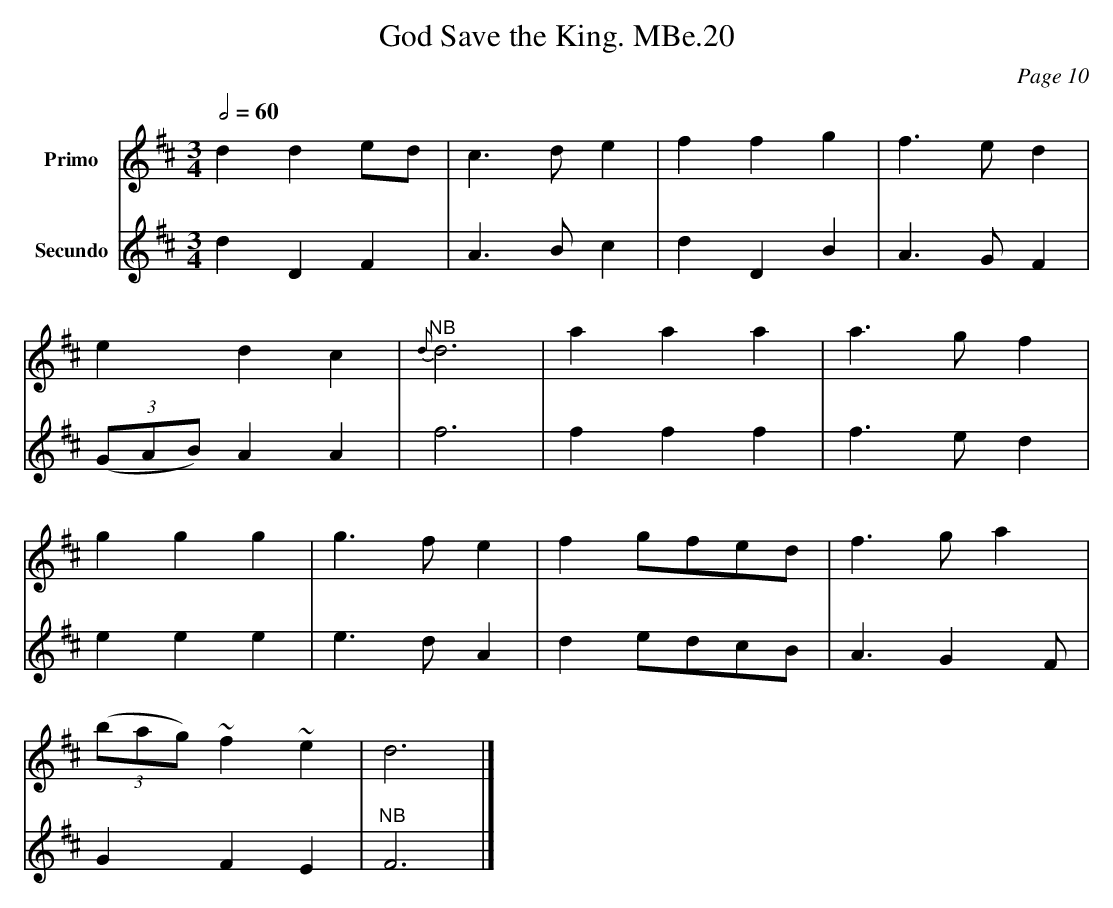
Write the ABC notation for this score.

X:1
C:Page 10
T:God Save the King. MBe.20
M:3/4
L:1/8
Q:1/2=60
K:D
[V:1 name="Primo"]d2 d2 ed|c3 d e2|f2 f2 g2|f3 e d2|
[V:2 name="Secundo"]d2 D2 F2|A3 B c2|d2 D2 B2|A3 G F2|
[V:1 name="Primo"]e2 d2 c2|{d}"^NB"d6|a2 a2 a2|a3 g f2|
[V:2 name="Secundo"](3(GAB)A2 A2|f6|f2 f2 f2|f3 e d2|
[V:1 name="Primo"]g2 g2 g2|g3 f e2|f2 gfed|f3 g a2|
[V:2 name="Secundo"]e2 e2 e2|e3 d A2|d2 edcB|A3 G2 F|
[V:1 name="Primo"](3(bag)~f2 ~e2|d6|]
[V:2 name="Secundo"]G2 F2 E2|"^NB"F6|]
